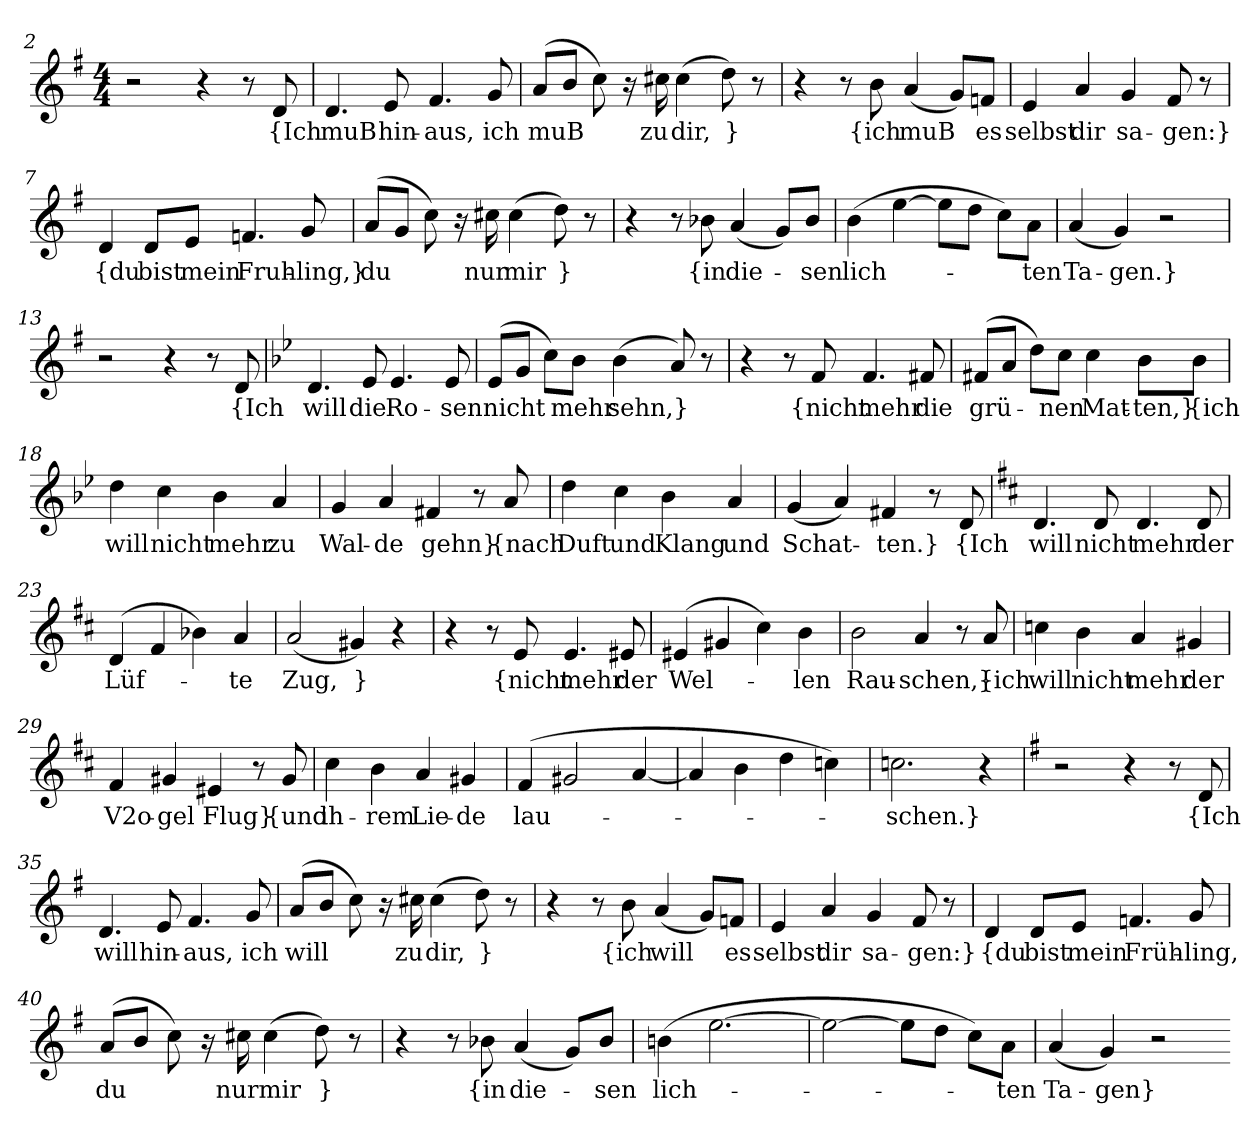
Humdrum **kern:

**kern	**text
*part1	*part1
*staff1	*staff1
*clefG2	*
*k[f#]	*
*M4/4	*
=2	=2
2r	.
4r	.
8r	.
8d	{Ich
=3	=3
4.d	muB
8e	hin-
4.f#	-aus,
8g	ich
=4	=4
(8a/L	muB
8b/J	.
8cc)	.
16r	.
16cc#X	zu
(4cc#	dir,
8dd)	}
8r	.
=5	=5
4r	.
8r	.
8b	{ich
(4a	muB
8g/L)	.
8fn/J	es
=6	=6
4e	selbst
4a	dir
4g	sa-
8f#	-gen:}
8r	.
=7	=7
4d	{du
8d/L	bist
8e/J	mein
4.fn	Fruh-
8g	-ling,}
=8	=8
(8a/L	du
8g/J	.
8cc)	.
16r	.
16cc#X	nur
(4cc#	mir
8dd)	}
8r	.
=9	=9
4r	.
8r	.
8b-X	{in
(4a	die-
8g/L)	.
8b-/J	-sen
=10	=10
(4b	lich-
[4ee	.
8ee\L]	.
8dd\J	.
8cc\L)	.
8a\J	-ten
=11	=11
(4a	Ta-
4g)	-gen.}
2r	.
=13	=13
2r	.
4r	.
8r	.
8d	{Ich
=14	=14
*k[b-e-]	*
4.d	will
8e-	die
4.e-	Ro-
8e-	-sen
=15	=15
(8e-/L	nicht
8g/J	.
8cc\L)	.
8b-\J	mehr
(4b-	sehn,
8a)	}
8r	.
=16	=16
4r	.
8r	.
8f	{nicht
4.f	mehr
8f#X	die
=17	=17
(8f#X/L	grü-
8a/J	.
8dd\L)	.
8cc\J	-nen
4cc	Mat-
8b-\L	-ten,}
8b-\J	{ich
=18	=18
4dd	will
4cc	nicht
4b-	mehr
4a	zu
=19	=19
4g	Wal-
4a	-de
4f#X	gehn}
8r	.
8a	{nach
=20	=20
4dd	Duft
4cc	und
4b-	Klang
4a	und
=21	=21
(4g	Schat-
4a)	.
4f#X	-ten.}
8r	.
8d	{Ich
=22	=22
*k[f#c#]	*
4.d	will
8d	nicht
4.d	mehr
8d	der
=23	=23
(4d	Lüf-
4f#	.
4b-X)	.
4a	-te
=24	=24
(2a	Zug,
4g#X)	}
4r	.
=25	=25
4r	.
8r	.
8e	{nicht
4.e	mehr
8e#X	der
=26	=26
(4e#X	Wel-
4g#X	.
4cc#)	.
4b	-len
=27	=27
2b	Rau-
4a	-schen,}
8r	.
8a	{ich
=28	=28
4ccn	will
4b	nicht
4a	mehr
4g#X	der
=29	=29
4f#	V2o-
4g#X	-gel
4e#X	Flug}
8r	.
8g#	{und
=30	=30
4cc#	ih-
4b	-rem
4a	Lie-
4g#X	-de
=31	=31
(4f#	lau-
2g#X	.
[4a	.
=32	=32
4a]	.
4b	.
4dd	.
4ccn)	.
=32	=32
2.ccn	-schen.}
4r	.
=34	=34
*k[f#]	*
2r	.
4r	.
8r	.
8d	{Ich
=35	=35
4.d	will
8e	hin-
4.f#	-aus,
8g	ich
=36	=36
(8a/L	will
8b/J	.
8cc)	.
16r	.
16cc#X	zu
(4cc#	dir,
8dd)	}
8r	.
=37	=37
4r	.
8r	.
8b	{ich
(4a	will
8g/L)	.
8fn/J	es
=38	=38
4e	selbst
4a	dir
4g	sa-
8f#	-gen:}
8r	.
=39	=39
4d	{du
8d/L	bist
8e/J	mein
4.fn	Früh-
8g	-ling,
=40	=40
(8a/L	du
8b/J	.
8cc)	.
16r	.
16cc#X	nur
(4cc#	mir
8dd)	}
8r	.
=41	=41
4r	.
8r	.
8b-X	{in
(4a	die-
8g/L)	.
8b-/J	-sen
=42	=42
(4bn	lich-
[2.ee	.
=43	=43
2ee_	.
8ee\L]	.
8dd\J	.
8cc\L)	.
8a\J	-ten
=44	=44
(4a	Ta-
4g)	-gen}
2r	.
=-	=-
*-	*-
